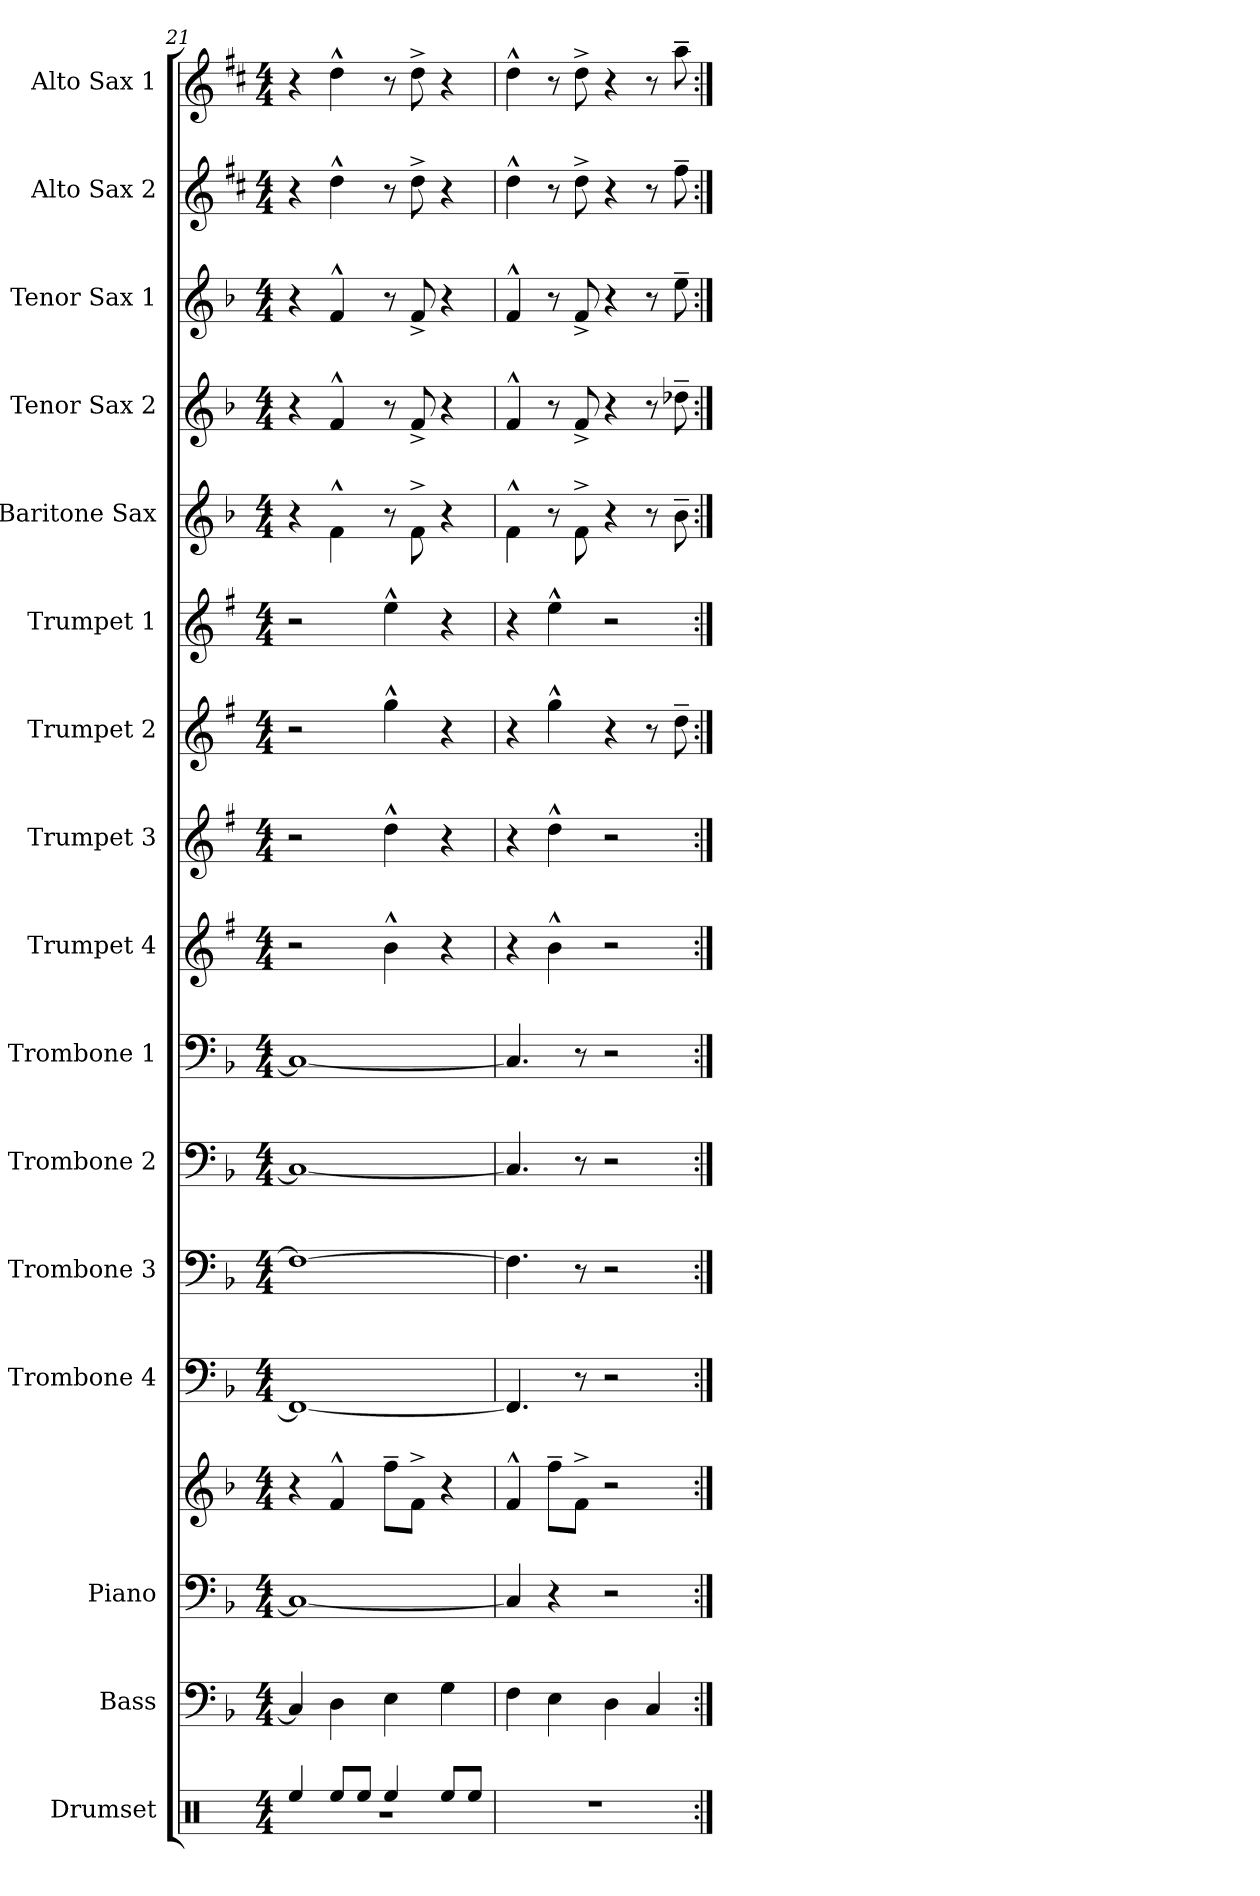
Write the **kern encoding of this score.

**kern	**kern	**kern	**kern	**kern	**kern	**kern	**kern	**kern	**kern	**kern	**kern	**kern	**kern	**kern	**kern	**kern
*part16	*part15	*part14	*part14	*part13	*part12	*part11	*part10	*part9	*part8	*part7	*part6	*part5	*part4	*part3	*part2	*part1
*staff17	*staff16	*staff15	*staff14	*staff13	*staff12	*staff11	*staff10	*staff9	*staff8	*staff7	*staff6	*staff5	*staff4	*staff3	*staff2	*staff1
*I"Drumset	*I"Bass	*I"Piano	*	*I"Trombone 4	*I"Trombone 3	*I"Trombone 2	*I"Trombone 1	*I"Trumpet 4	*I"Trumpet 3	*I"Trumpet 2	*I"Trumpet 1	*I"Baritone Sax	*I"Tenor Sax 2	*I"Tenor Sax 1	*I"Alto Sax 2	*I"Alto Sax 1
*I'Drs.	*I'Bass	*I'Piano	*	*I'Tbn. 4	*I'Tbn. 3	*I'Tbn. 2	*I'Tbn. 1	*I'Tpt. 4	*I'Tpt. 3	*I'Tpt. 2	*I'Tpt. 1	*I'Bari	*I'Tenor 2	*I'Tenor 1	*I'Alto 2	*I'Alto 1
*clefX	*clefF4	*clefF4	*clefG2	*clefF4	*clefF4	*clefF4	*clefF4	*clefG2	*clefG2	*clefG2	*clefG2	*clefG2	*clefG2	*clefG2	*clefG2	*clefG2
*	*ITrd7c12	*	*	*	*	*	*	*ITrd1c2	*ITrd1c2	*ITrd1c2	*ITrd1c2	*ITrd12c21	*ITrd8c14	*ITrd8c14	*ITrd5c9	*ITrd5c9
*k[]	*k[b-]	*k[b-]	*k[b-]	*k[b-]	*k[b-]	*k[b-]	*k[b-]	*k[b-]	*k[b-]	*k[b-]	*k[b-]	*k[b-]	*k[b-]	*k[b-]	*k[b-]	*k[b-]
*M4/4	*M4/4	*M4/4	*M4/4	*M4/4	*M4/4	*M4/4	*M4/4	*M4/4	*M4/4	*M4/4	*M4/4	*M4/4	*M4/4	*M4/4	*M4/4	*M4/4
=21	=21	=21	=21	=21	=21	=21	=21	=21	=21	=21	=21	=21	=21	=21	=21	=21
*^	*	*	*	*	*	*	*	*	*	*	*	*	*	*	*	*
4Ree/	1r	4CC/]	1C_	4r	1FF_	1F_	1C_	1C_	2r	2r	2r	2r	4r	4r	4r	4r	4r
8Ree/L	.	4DD\	.	4f^^/	.	.	.	.	.	.	.	.	4F^^\	4F^^/	4F^^/	4f^^\	4f^^\
8Ree/J	.	.	.	.	.	.	.	.	.	.	.	.	.	.	.	.	.
4Ree/	.	4EE\	.	8ff~\L	.	.	.	.	4a^^\	4cc^^\	4ff^^\	4dd^^\	8r	8r	8r	8r	8r
.	.	.	.	8f^\J	.	.	.	.	.	.	.	.	8F^\	8F^/	8F^/	8f^\	8f^\
8Ree/L	.	4GG\	.	4r	.	.	.	.	4r	4r	4r	4r	4r	4r	4r	4r	4r
8Ree/J	.	.	.	.	.	.	.	.	.	.	.	.	.	.	.	.	.
*v	*v	*	*	*	*	*	*	*	*	*	*	*	*	*	*	*	*
!!LO:PB:g=z
=22	=22	=22	=22	=22	=22	=22	=22	=22	=22	=22	=22	=22	=22	=22	=22	=22
1r	4FF\	4C/]	4f^^/	4.FF/]	4.F\]	4.C/]	4.C/]	4r	4r	4r	4r	4F^^\	4F^^/	4F^^/	4f^^\	4f^^\
.	4EE\	4r	8ff~\L	.	.	.	.	4a^^\	4cc^^\	4ff^^\	4dd^^\	8r	8r	8r	8r	8r
.	.	.	8f^\J	8r	8r	8r	8r	.	.	.	.	8F^\	8F^/	8F^/	8f^\	8f^\
.	4DD\	2r	2r	2r	2r	2r	2r	2r	2r	4r	2r	4r	4r	4r	4r	4r
.	4CC/	.	.	.	.	.	.	.	.	8r	.	8r	8r	8r	8r	8r
.	.	.	.	.	.	.	.	.	.	8cc~\	.	8B-~\	8d-X~\	8e~\	8a~\	8cc~\
=:|!	=:|!	=:|!	=:|!	=:|!	=:|!	=:|!	=:|!	=:|!	=:|!	=:|!	=:|!	=:|!	=:|!	=:|!	=:|!	=:|!
*-	*-	*-	*-	*-	*-	*-	*-	*-	*-	*-	*-	*-	*-	*-	*-	*-
